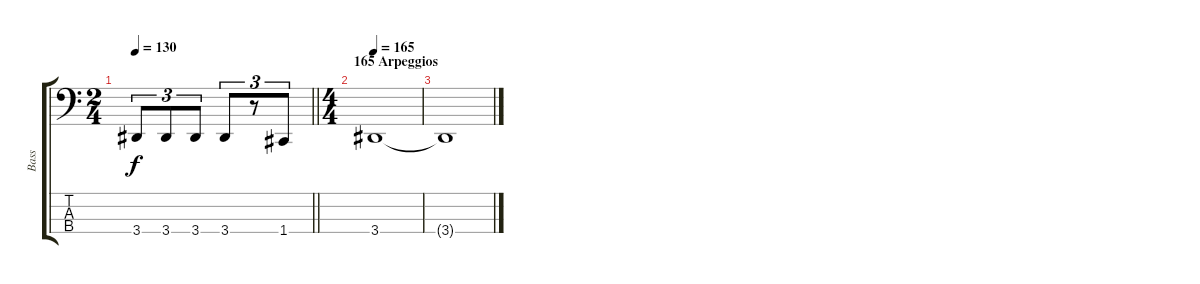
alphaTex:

\track ("Bass" "Bass") {instrument electricbasspick}
\staff {score tabs}
\tuning (Eb2 Bb1 F1 C1) {hide}
\ts (2 4)
\tempo 130
\clef f4
\barLineRight lightlight
\ks c
3.4.8{tu (3 2) dy f} 3.4.8{tu (3 2)} 3.4.8{tu (3 2)} 3.4.8{tu (3 2)} r.8{tu (3 2)} 1.4.8{tu (3 2)} |
\ts (4 4)
\section ("" "165 Arpeggios")
\tempo 165
3.4.1 |
3.4{t}.1
